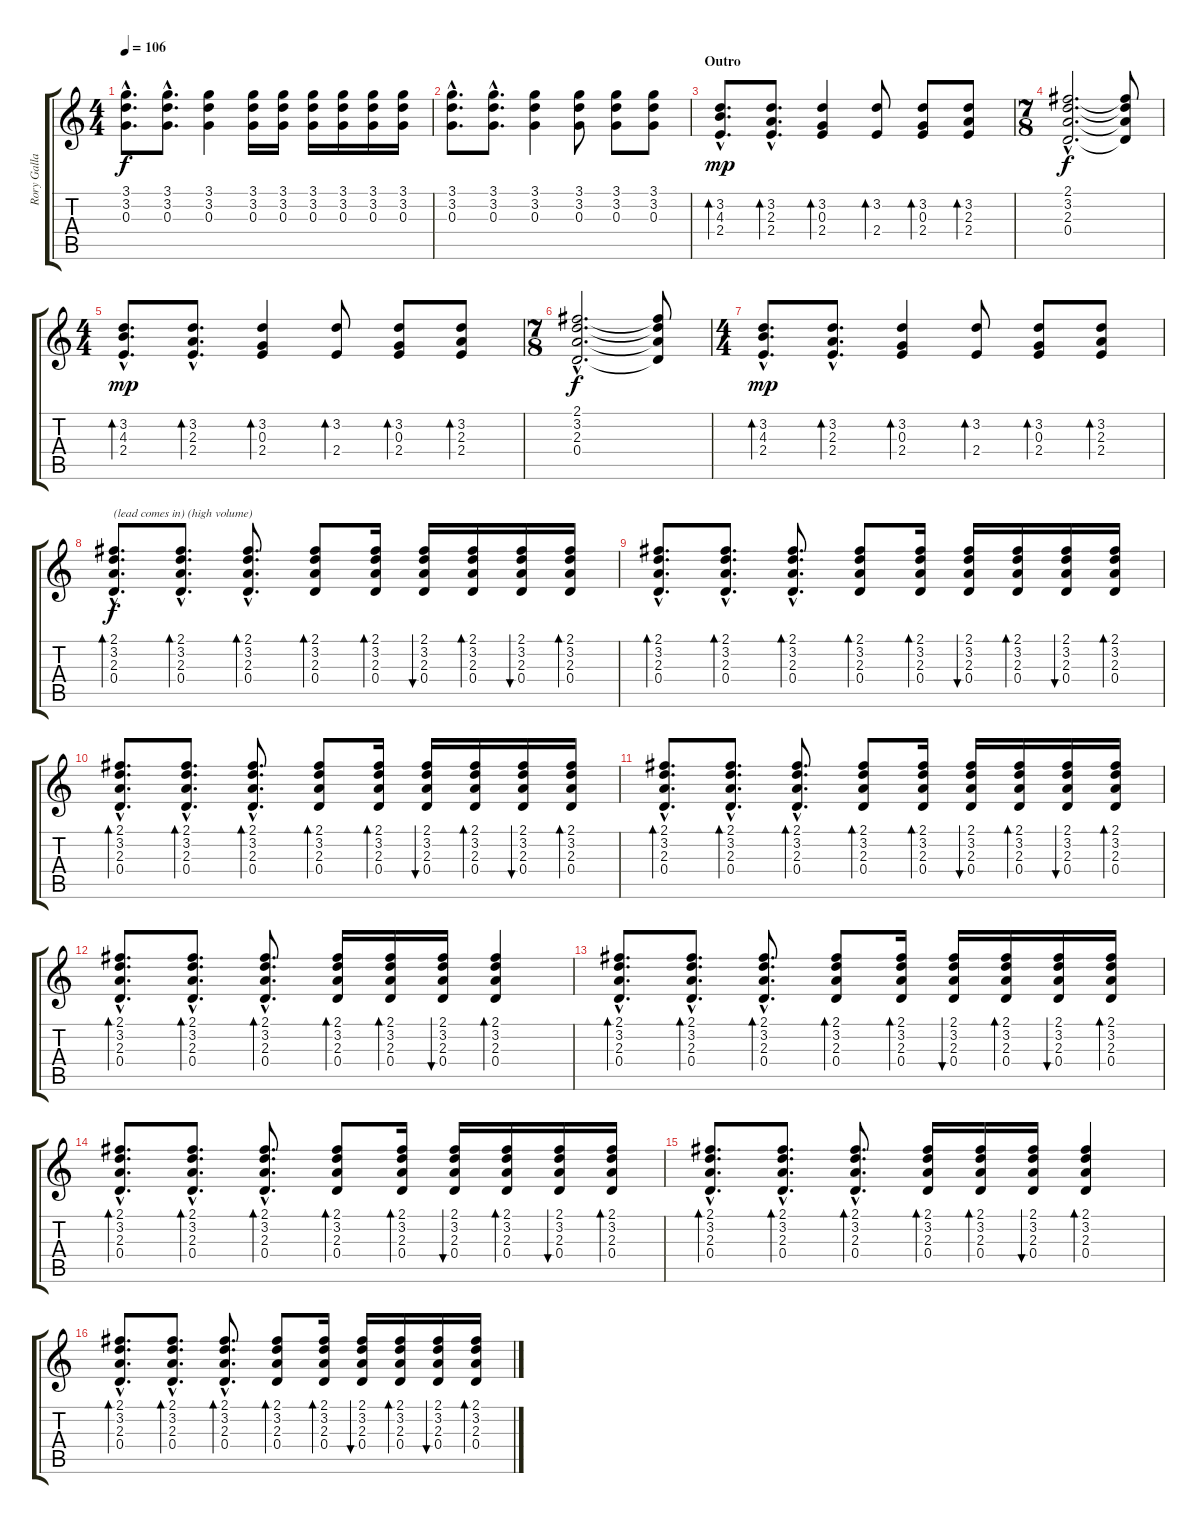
\track ("Rory Gallagher Rhythm" "Rory Galla") {instrument electricguitarclean}
\staff {score tabs}
\tuning (E4 B3 G3 D3 A2 E2) {hide}
\ts (4 4)
\tempo 106
\clef g2
\ks c
(3.1{hac} 3.2{hac} 0.3{hac}).8{d dy f} (3.1{hac} 3.2{hac} 0.3{hac}).8{d} (3.1 3.2 0.3).4 (3.1 3.2 0.3).16 (3.1 3.2 0.3).16 (3.1 3.2 0.3).16 (3.1 3.2 0.3).16 (3.1 3.2 0.3).16 (3.1 3.2 0.3).16 |
(3.1{hac} 3.2{hac} 0.3{hac}).8{d} (3.1{hac} 3.2{hac} 0.3{hac}).8{d} (3.1 3.2 0.3).4 (3.1 3.2 0.3).8 (3.1 3.2 0.3).8 (3.1 3.2 0.3).8 |
\section ("" "Outro")
(3.2{hac} 4.3{hac} 2.4{hac}).8{d bd 60 dy mp volume 13} (3.2{hac} 2.3{hac} 2.4{hac}).8{d bd 60} (3.2 0.3 2.4).4{bd 60} (3.2 2.4).8{bd 60} (3.2 0.3 2.4).8{bd 60} (3.2 2.3 2.4).8{bd 60} |
\ts (7 8)
(2.1{hac} 3.2{hac} 2.3{hac} 0.4{hac}).2{d dy f} (2.1{t} 3.2{t} 2.3{t} 0.4{t}).8 |
\ts (4 4)
(3.2{hac} 4.3{hac} 2.4{hac}).8{d bd 60 dy mp} (3.2{hac} 2.3{hac} 2.4{hac}).8{d bd 60} (3.2 0.3 2.4).4{bd 60} (3.2 2.4).8{bd 60} (3.2 0.3 2.4).8{bd 60} (3.2 2.3 2.4).8{bd 60} |
\ts (7 8)
(2.1{hac} 3.2{hac} 2.3{hac} 0.4{hac}).2{d dy f} (2.1{t} 3.2{t} 2.3{t} 0.4{t}).8 |
\ts (4 4)
(3.2{hac} 4.3{hac} 2.4{hac}).8{d bd 60 dy mp} (3.2{hac} 2.3{hac} 2.4{hac}).8{d bd 60} (3.2 0.3 2.4).4{bd 60} (3.2 2.4).8{bd 60} (3.2 0.3 2.4).8{bd 60} (3.2 2.3 2.4).8{bd 60} |
(2.1{hac} 3.2{hac} 2.3{hac} 0.4{hac}).8{d bd 60 txt "(lead comes in) (high volume)" dy f volume 16} (2.1{hac} 3.2{hac} 2.3{hac} 0.4{hac}).8{d bd 60} (2.1{hac} 3.2{hac} 2.3{hac} 0.4{hac}).8{d bd 60} (2.1 3.2 2.3 0.4).8{bd 60} (2.1 3.2 2.3 0.4).16{bd 60} (2.1 3.2 2.3 0.4).16{bu 60} (2.1 3.2 2.3 0.4).16{bd 60} (2.1 3.2 2.3 0.4).16{bu 60} (2.1 3.2 2.3 0.4).16{bd 60} |
(2.1{hac} 3.2{hac} 2.3{hac} 0.4{hac}).8{d bd 60} (2.1{hac} 3.2{hac} 2.3{hac} 0.4{hac}).8{d bd 60} (2.1{hac} 3.2{hac} 2.3{hac} 0.4{hac}).8{d bd 60} (2.1 3.2 2.3 0.4).8{bd 60} (2.1 3.2 2.3 0.4).16{bd 60} (2.1 3.2 2.3 0.4).16{bu 60} (2.1 3.2 2.3 0.4).16{bd 60} (2.1 3.2 2.3 0.4).16{bu 60} (2.1 3.2 2.3 0.4).16{bd 60} |
(2.1{hac} 3.2{hac} 2.3{hac} 0.4{hac}).8{d bd 60} (2.1{hac} 3.2{hac} 2.3{hac} 0.4{hac}).8{d bd 60} (2.1{hac} 3.2{hac} 2.3{hac} 0.4{hac}).8{d bd 60} (2.1 3.2 2.3 0.4).8{bd 60} (2.1 3.2 2.3 0.4).16{bd 60} (2.1 3.2 2.3 0.4).16{bu 60} (2.1 3.2 2.3 0.4).16{bd 60} (2.1 3.2 2.3 0.4).16{bu 60} (2.1 3.2 2.3 0.4).16{bd 60} |
(2.1{hac} 3.2{hac} 2.3{hac} 0.4{hac}).8{d bd 60} (2.1{hac} 3.2{hac} 2.3{hac} 0.4{hac}).8{d bd 60} (2.1{hac} 3.2{hac} 2.3{hac} 0.4{hac}).8{d bd 60} (2.1 3.2 2.3 0.4).8{bd 60} (2.1 3.2 2.3 0.4).16{bd 60} (2.1 3.2 2.3 0.4).16{bu 60} (2.1 3.2 2.3 0.4).16{bd 60} (2.1 3.2 2.3 0.4).16{bu 60} (2.1 3.2 2.3 0.4).16{bd 60} |
(2.1{hac} 3.2{hac} 2.3{hac} 0.4{hac}).8{d bd 60} (2.1{hac} 3.2{hac} 2.3{hac} 0.4{hac}).8{d bd 60} (2.1{hac} 3.2{hac} 2.3{hac} 0.4{hac}).8{d bd 60} (2.1 3.2 2.3 0.4).16{bd 60} (2.1 3.2 2.3 0.4).16{bd 60} (2.1 3.2 2.3 0.4).16{bu 60} (2.1 3.2 2.3 0.4).4{bd 60} |
(2.1{hac} 3.2{hac} 2.3{hac} 0.4{hac}).8{d bd 60} (2.1{hac} 3.2{hac} 2.3{hac} 0.4{hac}).8{d bd 60} (2.1{hac} 3.2{hac} 2.3{hac} 0.4{hac}).8{d bd 60} (2.1 3.2 2.3 0.4).8{bd 60} (2.1 3.2 2.3 0.4).16{bd 60} (2.1 3.2 2.3 0.4).16{bu 60} (2.1 3.2 2.3 0.4).16{bd 60} (2.1 3.2 2.3 0.4).16{bu 60} (2.1 3.2 2.3 0.4).16{bd 60} |
(2.1{hac} 3.2{hac} 2.3{hac} 0.4{hac}).8{d bd 60} (2.1{hac} 3.2{hac} 2.3{hac} 0.4{hac}).8{d bd 60} (2.1{hac} 3.2{hac} 2.3{hac} 0.4{hac}).8{d bd 60} (2.1 3.2 2.3 0.4).8{bd 60} (2.1 3.2 2.3 0.4).16{bd 60} (2.1 3.2 2.3 0.4).16{bu 60} (2.1 3.2 2.3 0.4).16{bd 60} (2.1 3.2 2.3 0.4).16{bu 60} (2.1 3.2 2.3 0.4).16{bd 60} |
(2.1{hac} 3.2{hac} 2.3{hac} 0.4{hac}).8{d bd 60} (2.1{hac} 3.2{hac} 2.3{hac} 0.4{hac}).8{d bd 60} (2.1{hac} 3.2{hac} 2.3{hac} 0.4{hac}).8{d bd 60} (2.1 3.2 2.3 0.4).16{bd 60} (2.1 3.2 2.3 0.4).16{bd 60} (2.1 3.2 2.3 0.4).16{bu 60} (2.1 3.2 2.3 0.4).4{bd 60} |
(2.1{hac} 3.2{hac} 2.3{hac} 0.4{hac}).8{d bd 60} (2.1{hac} 3.2{hac} 2.3{hac} 0.4{hac}).8{d bd 60} (2.1{hac} 3.2{hac} 2.3{hac} 0.4{hac}).8{d bd 60} (2.1 3.2 2.3 0.4).8{bd 60} (2.1 3.2 2.3 0.4).16{bd 60} (2.1 3.2 2.3 0.4).16{bu 60} (2.1 3.2 2.3 0.4).16{bd 60} (2.1 3.2 2.3 0.4).16{bu 60} (2.1 3.2 2.3 0.4).16{bd 60}
